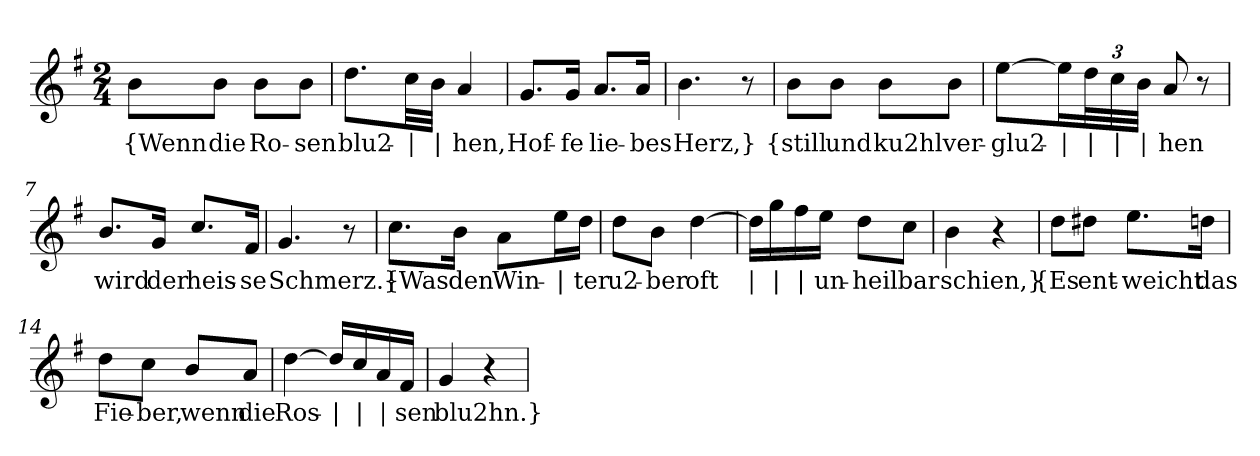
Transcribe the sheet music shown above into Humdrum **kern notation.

**kern	**text
*part1	*part1
*staff1	*staff1
*clefG2	*
*k[f#]	*
*M2/4	*
=1	=1
!	!LO:LY:b
8b\L	{Wenn
!	!LO:LY:b
8b\J	die
!	!LO:LY:b
8b\L	Ro-
!	!LO:LY:b
8b\J	-sen
=2	=2
!	!LO:LY:b
8.dd\L	blu2-
!	!LO:LY:b
32cc\LL	|
!	!LO:LY:b
32b\JJJ	|
!	!LO:LY:b
4a/	-hen,
=3	=3
!	!LO:LY:b
8.g/L	Hof-
!	!LO:LY:b
16g/Jk	-fe
!	!LO:LY:b
8.a/L	lie-
!	!LO:LY:b
16a/Jk	-bes
=4	=4
!	!LO:LY:b
4.b\	Herz,}
8r	.
=5	=5
!	!LO:LY:b
8b\L	{still
!	!LO:LY:b
8b\J	und
!	!LO:LY:b
8b\L	ku2hl
!	!LO:LY:b
8b\J	ver-
=6	=6
!	!LO:LY:b
[8ee\L	-glu2-
!	!LO:LY:b
16ee\L]	|
*Xbrackettup	*
!	!LO:LY:b
48dd\L	|
!	!LO:LY:b
48cc\	|
!	!LO:LY:b
48b\JJJ	|
!	!LO:LY:b
8a/	-hen
8r	.
!!LO:LB:g=z
=7	=7
!	!LO:LY:b
8.b/L	wird
!	!LO:LY:b
16g/Jk	der
!	!LO:LY:b
8.cc/L	heis-
!	!LO:LY:b
16f#/Jk	-se
=8	=8
!	!LO:LY:b
4.g/	Schmerz.}
8r	.
=9	=9
!	!LO:LY:b
8.cc\L	{Was
!	!LO:LY:b
16b\Jk	den
!	!LO:LY:b
8a\L	Win-
!	!LO:LY:b
16ee\L	|
!	!LO:LY:b
16dd\JJ	-ter
=10	=10
!	!LO:LY:b
8dd\L	u2-
!	!LO:LY:b
8b\J	-ber
!	!LO:LY:b
[4dd\	oft
=11	=11
!	!LO:LY:b
16dd\LL]	|
!	!LO:LY:b
16gg\	|
!	!LO:LY:b
16ff#\	|
!	!LO:LY:b
16ee\JJ	un-
!	!LO:LY:b
8dd\L	-heil
!	!LO:LY:b
8cc\J	-bar
=12	=12
!	!LO:LY:b
4b\	schien,}
4r	.
!!LO:LB:g=z
=13	=13
!	!LO:LY:b
8dd\L	{Es
!	!LO:LY:b
8dd#X\J	ent-
!	!LO:LY:b
8.ee\L	-weicht
!	!LO:LY:b
16ddn\Jk	das
=14	=14
!	!LO:LY:b
8dd\L	Fie-
!	!LO:LY:b
8cc\J	-ber,
!	!LO:LY:b
8b/L	wenn
!	!LO:LY:b
8a/J	die
=15	=15
!	!LO:LY:b
[4dd\	Ros-
!	!LO:LY:b
16dd/LL]	|
!	!LO:LY:b
16cc/	|
!	!LO:LY:b
16a/	|
!	!LO:LY:b
16f#/JJ	-sen
=16	=16
!	!LO:LY:b
4g/	blu2hn.}
4r	.
=	=
*-	*-
